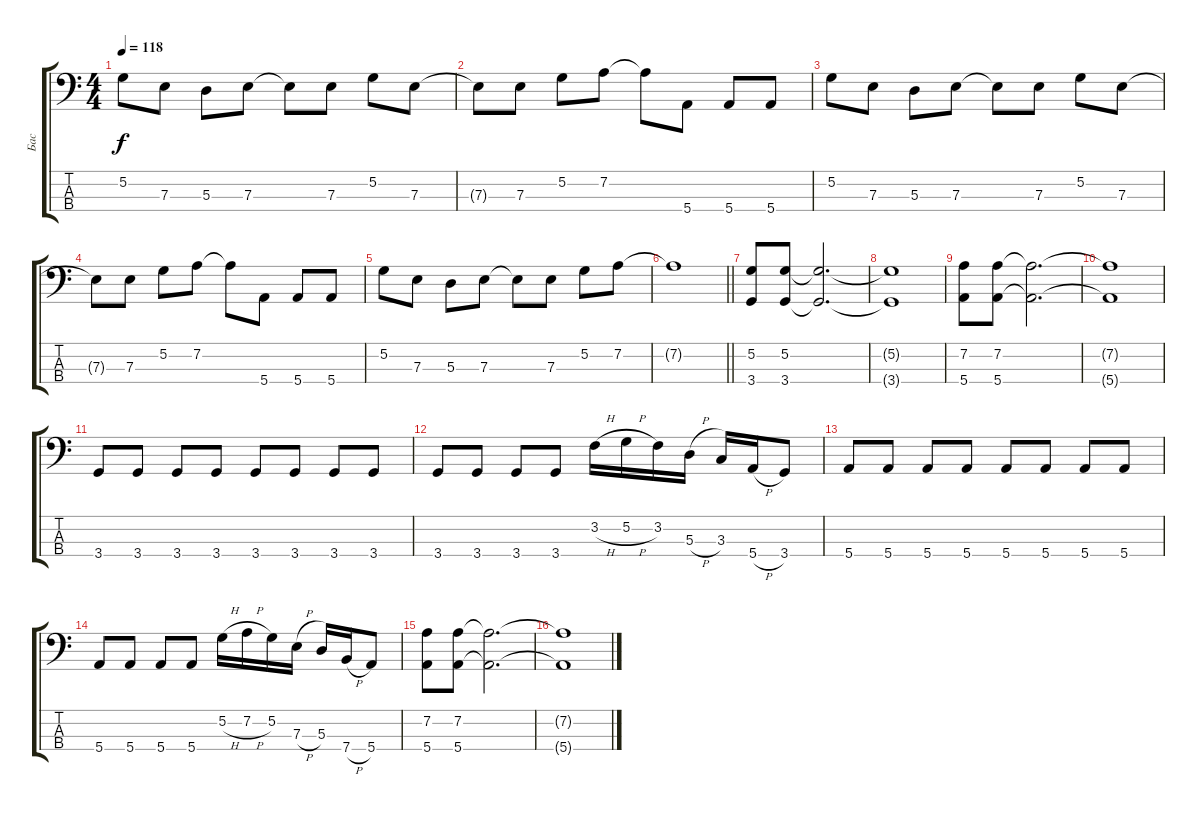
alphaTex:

\track ("Бас" "Бас") {instrument electricbasspick}
\staff {score tabs}
\tuning (G2 D2 A1 E1) {hide}
\ts (4 4)
\tempo 118
\clef f4
\ks c
5.2.8{dy f} 7.3.8 5.3.8 7.3.8 7.3{t}.8 7.3.8 5.2.8 7.3.8 |
7.3{t}.8 7.3.8 5.2.8 7.2.8 7.2{t}.8 5.4.8 5.4.8 5.4.8 |
5.2.8 7.3.8 5.3.8 7.3.8 7.3{t}.8 7.3.8 5.2.8 7.3.8 |
7.3{t}.8 7.3.8 5.2.8 7.2.8 7.2{t}.8 5.4.8 5.4.8 5.4.8 |
5.2.8 7.3.8 5.3.8 7.3.8 7.3{t}.8 7.3.8 5.2.8 7.2.8 |
\barLineRight lightlight
7.2{t}.1 |
(5.2 3.4).8 (5.2 3.4).8 (5.2{t} 3.4{t}).2{d} |
(5.2{t} 3.4{t}).1 |
(7.2 5.4).8 (7.2 5.4).8 (7.2{t} 5.4{t}).2{d} |
(7.2{t} 5.4{t}).1 |
3.4.8 3.4.8 3.4.8 3.4.8 3.4.8 3.4.8 3.4.8 3.4.8 |
3.4.8 3.4.8 3.4.8 3.4.8 3.2{h}.16 5.2{h}.16 3.2.16 5.3{h}.16 3.3.16 5.4{h}.16 3.4.8 |
5.4.8 5.4.8 5.4.8 5.4.8 5.4.8 5.4.8 5.4.8 5.4.8 |
5.4.8 5.4.8 5.4.8 5.4.8 5.2{h}.16 7.2{h}.16 5.2.16 7.3{h}.16 5.3.16 7.4{h}.16 5.4.8 |
(7.2 5.4).8 (7.2 5.4).8 (7.2{t} 5.4{t}).2{d} |
(7.2{t} 5.4{t}).1
